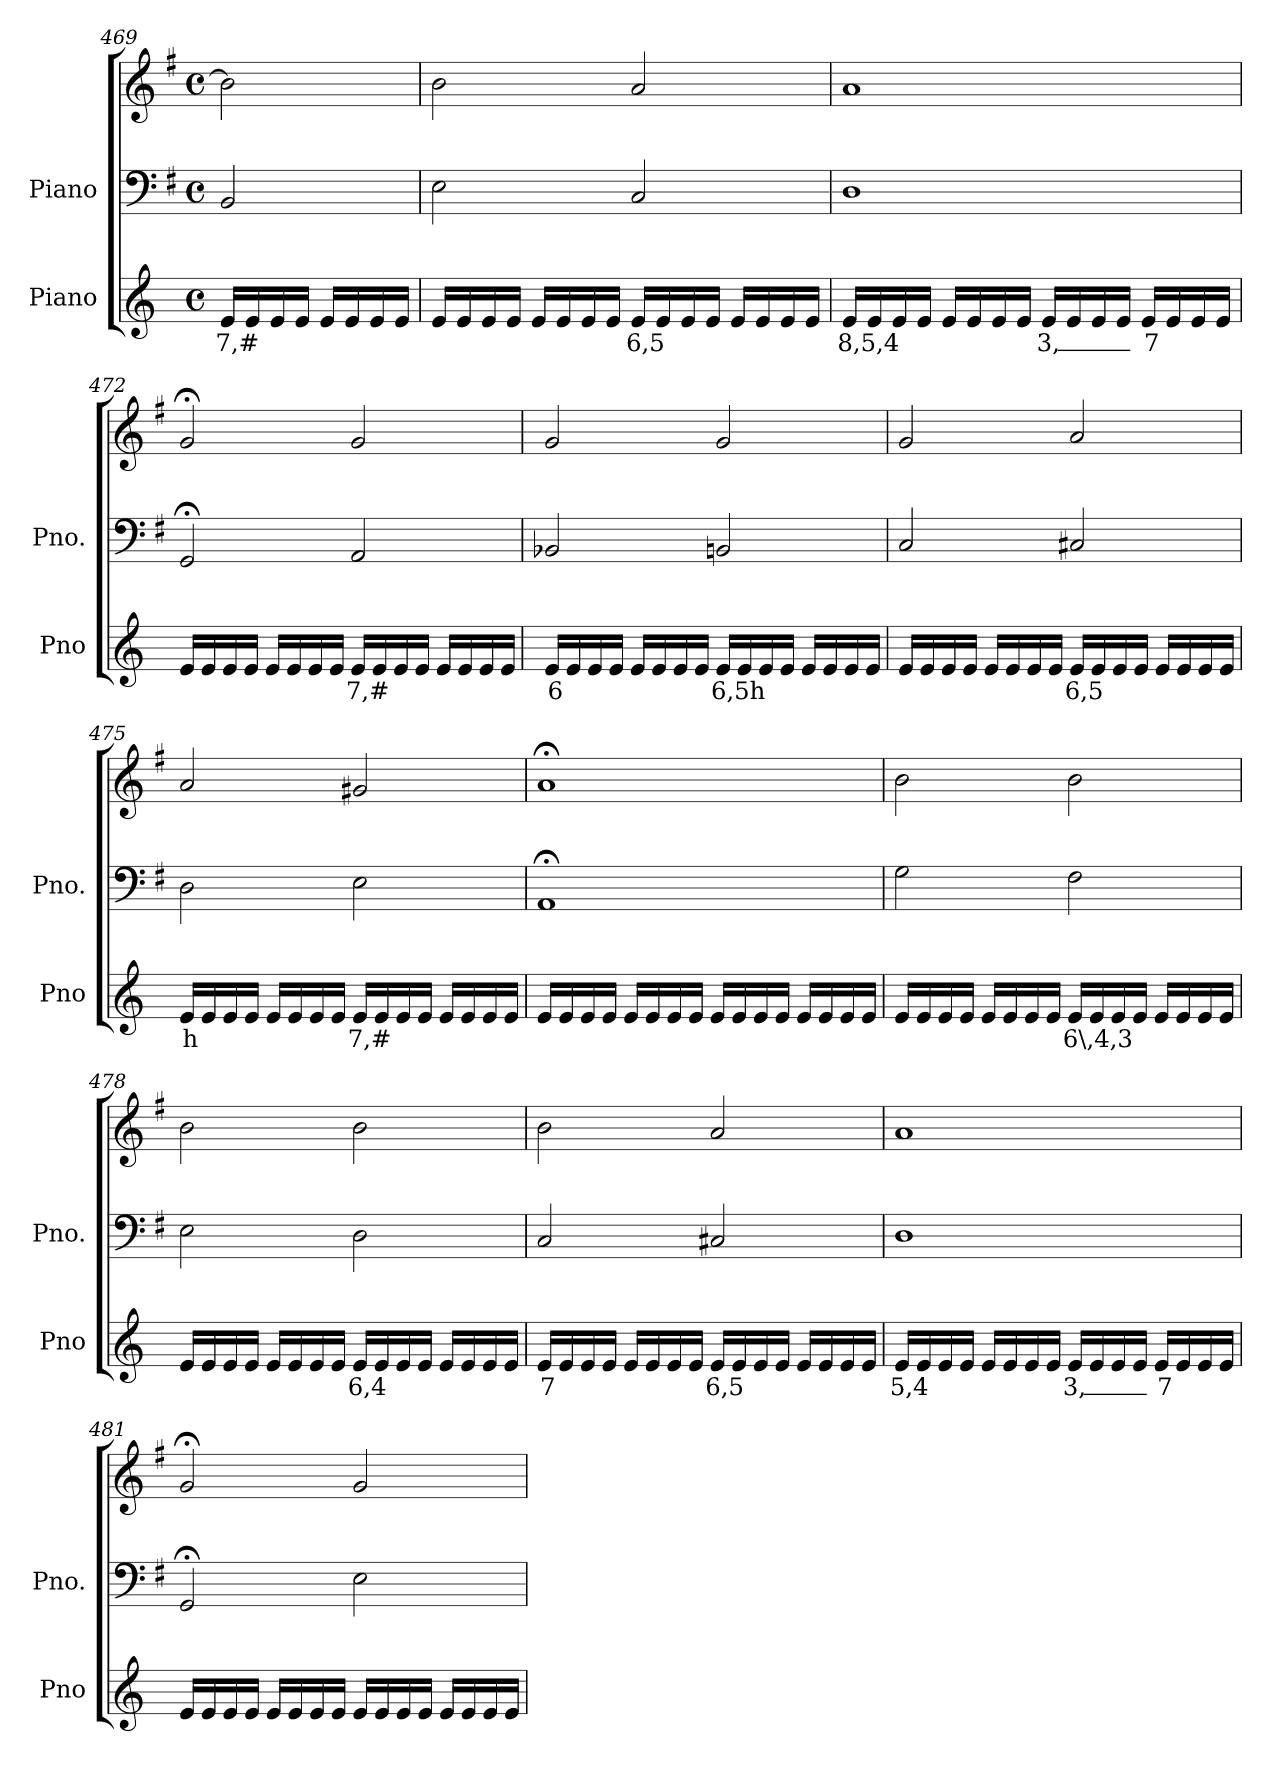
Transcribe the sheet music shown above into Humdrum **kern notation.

**kern	**text	**kern	**kern
*part2	*part2	*part1	*part1
*staff3	*staff3	*staff2	*staff1
*I"Piano	*	*I"Piano	*
*I'Pno	*	*I'Pno.	*
*clefG2	*	*clefF4	*clefG2
*k[]	*	*k[f#]	*k[f#]
*M4/4	*	*M4/4	*M4/4
*met(c)	*	*met(c)	*met(c)
=469	=469	=469	=469
!	!LO:LY:b	!	!
16e/LL	7,#	2BB/	2b\]
16e/	.	.	.
16e/	.	.	.
16e/JJ	.	.	.
16e/LL	.	.	.
16e/	.	.	.
16e/	.	.	.
16e/JJ	.	.	.
=470	=470	=470	=470
16e/LL	.	2E\	2b\
16e/	.	.	.
16e/	.	.	.
16e/JJ	.	.	.
16e/LL	.	.	.
16e/	.	.	.
16e/	.	.	.
16e/JJ	.	.	.
!	!LO:LY:b	!	!
16e/LL	6,5	2C/	2a/
16e/	.	.	.
16e/	.	.	.
16e/JJ	.	.	.
16e/LL	.	.	.
16e/	.	.	.
16e/	.	.	.
16e/JJ	.	.	.
=471	=471	=471	=471
!	!LO:LY:b	!	!
16e/LL	8,5,4	1D	1a
16e/	.	.	.
16e/	.	.	.
16e/JJ	.	.	.
!	!LO:LY:b	!	!
16e/LL	_	.	.
16e/	.	.	.
16e/	.	.	.
16e/JJ	.	.	.
!	!LO:LY:b	!	!
16e/LL	3,_	.	.
16e/	.	.	.
16e/	.	.	.
16e/JJ	.	.	.
!	!LO:LY:b	!	!
16e/LL	7	.	.
16e/	.	.	.
16e/	.	.	.
16e/JJ	.	.	.
=472	=472	=472	=472
16e/LL	.	2GG;</	2g;</
16e/	.	.	.
16e/	.	.	.
16e/JJ	.	.	.
16e/LL	.	.	.
16e/	.	.	.
16e/	.	.	.
16e/JJ	.	.	.
!	!LO:LY:b	!	!
16e/LL	7,#	2AA/	2g/
16e/	.	.	.
16e/	.	.	.
16e/JJ	.	.	.
16e/LL	.	.	.
16e/	.	.	.
16e/	.	.	.
16e/JJ	.	.	.
=473	=473	=473	=473
!	!LO:LY:b	!	!
16e/LL	6	2BB-X/	2g/
16e/	.	.	.
16e/	.	.	.
16e/JJ	.	.	.
16e/LL	.	.	.
16e/	.	.	.
16e/	.	.	.
16e/JJ	.	.	.
!	!LO:LY:b	!	!
16e/LL	6,5h	2BBn/	2g/
16e/	.	.	.
16e/	.	.	.
16e/JJ	.	.	.
16e/LL	.	.	.
16e/	.	.	.
16e/	.	.	.
16e/JJ	.	.	.
=474	=474	=474	=474
16e/LL	.	2C/	2g/
16e/	.	.	.
16e/	.	.	.
16e/JJ	.	.	.
16e/LL	.	.	.
16e/	.	.	.
16e/	.	.	.
16e/JJ	.	.	.
!	!LO:LY:b	!	!
16e/LL	6,5	2C#X/	2a/
16e/	.	.	.
16e/	.	.	.
16e/JJ	.	.	.
16e/LL	.	.	.
16e/	.	.	.
16e/	.	.	.
16e/JJ	.	.	.
=475	=475	=475	=475
!	!LO:LY:b	!	!
16e/LL	h	2D\	2a/
16e/	.	.	.
16e/	.	.	.
16e/JJ	.	.	.
16e/LL	.	.	.
16e/	.	.	.
16e/	.	.	.
16e/JJ	.	.	.
!	!LO:LY:b	!	!
16e/LL	7,#	2E\	2g#X/
16e/	.	.	.
16e/	.	.	.
16e/JJ	.	.	.
16e/LL	.	.	.
16e/	.	.	.
16e/	.	.	.
16e/JJ	.	.	.
=476	=476	=476	=476
16e/LL	.	1AA;<	1a;<
16e/	.	.	.
16e/	.	.	.
16e/JJ	.	.	.
16e/LL	.	.	.
16e/	.	.	.
16e/	.	.	.
16e/JJ	.	.	.
16e/LL	.	.	.
16e/	.	.	.
16e/	.	.	.
16e/JJ	.	.	.
16e/LL	.	.	.
16e/	.	.	.
16e/	.	.	.
16e/JJ	.	.	.
=477	=477	=477	=477
16e/LL	.	2G\	2b\
16e/	.	.	.
16e/	.	.	.
16e/JJ	.	.	.
16e/LL	.	.	.
16e/	.	.	.
16e/	.	.	.
16e/JJ	.	.	.
!	!LO:LY:b	!	!
16e/LL	6\,4,3	2F#\	2b\
16e/	.	.	.
16e/	.	.	.
16e/JJ	.	.	.
16e/LL	.	.	.
16e/	.	.	.
16e/	.	.	.
16e/JJ	.	.	.
=478	=478	=478	=478
16e/LL	.	2E\	2b\
16e/	.	.	.
16e/	.	.	.
16e/JJ	.	.	.
16e/LL	.	.	.
16e/	.	.	.
16e/	.	.	.
16e/JJ	.	.	.
!	!LO:LY:b	!	!
16e/LL	6,4	2D\	2b\
16e/	.	.	.
16e/	.	.	.
16e/JJ	.	.	.
16e/LL	.	.	.
16e/	.	.	.
16e/	.	.	.
16e/JJ	.	.	.
=479	=479	=479	=479
!	!LO:LY:b	!	!
16e/LL	7	2C/	2b\
16e/	.	.	.
16e/	.	.	.
16e/JJ	.	.	.
16e/LL	.	.	.
16e/	.	.	.
16e/	.	.	.
16e/JJ	.	.	.
!	!LO:LY:b	!	!
16e/LL	6,5	2C#X/	2a/
16e/	.	.	.
16e/	.	.	.
16e/JJ	.	.	.
16e/LL	.	.	.
16e/	.	.	.
16e/	.	.	.
16e/JJ	.	.	.
=480	=480	=480	=480
!	!LO:LY:b	!	!
16e/LL	5,4	1D	1a
16e/	.	.	.
16e/	.	.	.
16e/JJ	.	.	.
16e/LL	.	.	.
16e/	.	.	.
16e/	.	.	.
16e/JJ	.	.	.
!	!LO:LY:b	!	!
16e/LL	3,_	.	.
16e/	.	.	.
16e/	.	.	.
16e/JJ	.	.	.
!	!LO:LY:b	!	!
16e/LL	7	.	.
16e/	.	.	.
16e/	.	.	.
16e/JJ	.	.	.
=481	=481	=481	=481
16e/LL	.	2GG;</	2g;</
16e/	.	.	.
16e/	.	.	.
16e/JJ	.	.	.
16e/LL	.	.	.
16e/	.	.	.
16e/	.	.	.
16e/JJ	.	.	.
16e/LL	.	2E\	2g/
16e/	.	.	.
16e/	.	.	.
16e/JJ	.	.	.
16e/LL	.	.	.
16e/	.	.	.
16e/	.	.	.
16e/JJ	.	.	.
=	=	=	=
*-	*-	*-	*-
